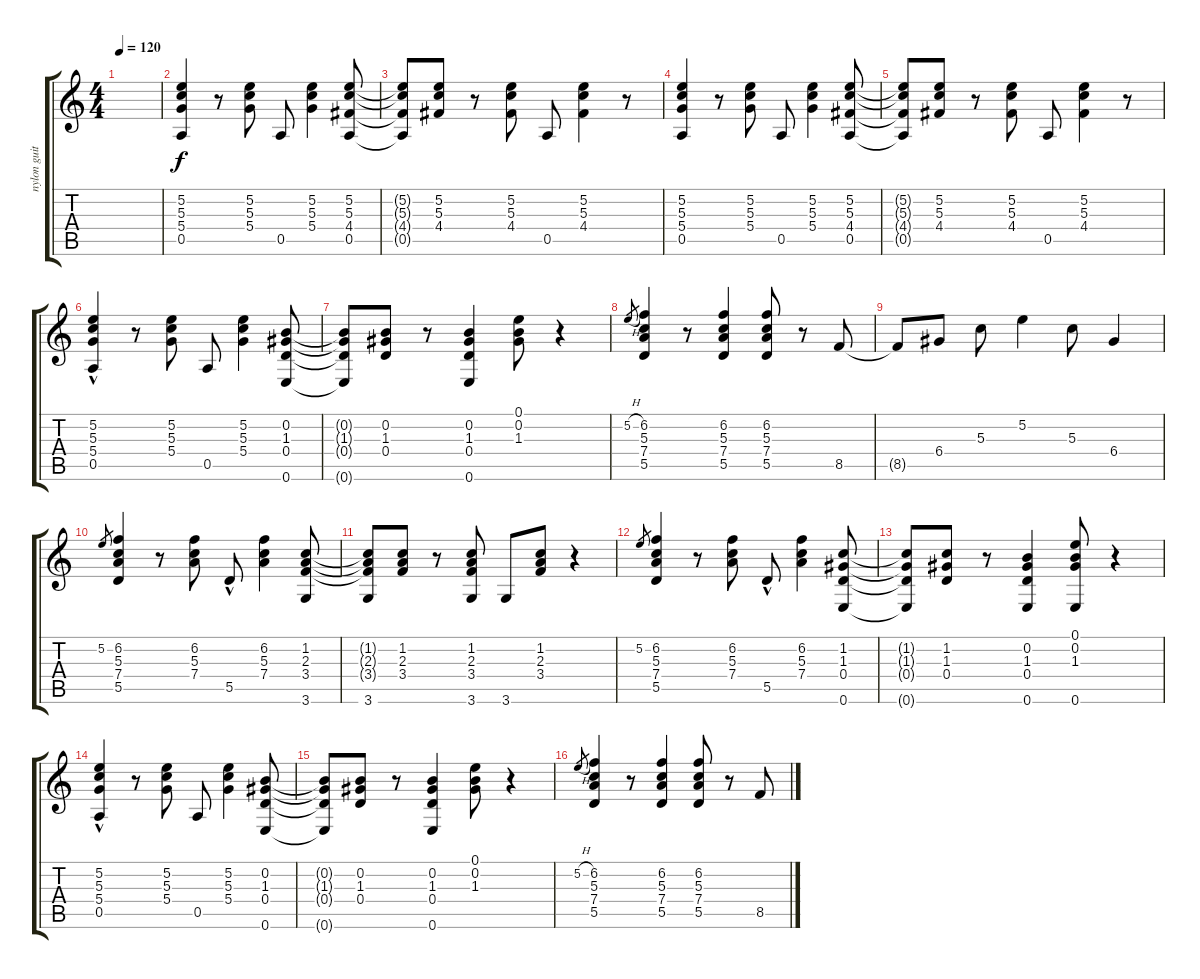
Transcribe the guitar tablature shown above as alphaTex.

\track ("nylon guitar" "nylon guit") {instrument acousticguitarnylon}
\staff {score tabs}
\tuning (E4 B3 G3 D3 A2 E2) {hide}
\ts (4 4)
\tempo 120
\clef g2
\ks c
|
(5.2 5.3 5.4 0.5).4{volume 10} r.8 (5.2 5.3 5.4).8 0.5.8 (5.2 5.3 5.4).4 (5.2 5.3 4.4 0.5).8 |
(5.2{t} 5.3{t} 4.4{t} 0.5{t}).8 (5.2 5.3 4.4).8 r.8 (5.2 5.3 4.4).8 0.5.8 (5.2 5.3 4.4).4 r.8 |
(5.2 5.3 5.4 0.5).4 r.8 (5.2 5.3 5.4).8 0.5.8 (5.2 5.3 5.4).4 (5.2 5.3 4.4 0.5).8 |
(5.2{t} 5.3{t} 4.4{t} 0.5{t}).8 (5.2 5.3 4.4).8 r.8 (5.2 5.3 4.4).8 0.5.8 (5.2 5.3 4.4).4 r.8 |
(5.2 5.3 5.4 0.5{hac}).4 r.8 (5.2 5.3 5.4).8 0.5.8 (5.2 5.3 5.4).4 (0.2 1.3 0.4 0.6).8 |
(0.2{t} 1.3{t} 0.4{t} 0.6{t}).8 (0.2 1.3 0.4).8 r.8 (0.2 1.3 0.4 0.6).4 (0.1 0.2 1.3).8 r.4 |
5.2{h}.8{gr} (6.2 5.3 7.4 5.5).4 r.8 (6.2 5.3 7.4 5.5).4 (6.2 5.3 7.4 5.5).8 r.8 8.5.8 |
8.5{t}.8 6.4.8 5.3.8 5.2.4 5.3.8 6.4.4 |
5.2.8{gr} (6.2 5.3 7.4 5.5).4 r.8 (6.2 5.3 7.4).8 5.5{hac}.8 (6.2 5.3 7.4).4 (1.2 2.3 3.4 3.6).8 |
(1.2{t} 2.3{t} 3.4{t} 3.6).8 (1.2 2.3 3.4).8 r.8 (1.2 2.3 3.4 3.6).8 3.6.8 (1.2 2.3 3.4).8 r.4 |
5.2.8{gr} (6.2 5.3 7.4 5.5).4 r.8 (6.2 5.3 7.4).8 5.5{hac}.8 (6.2 5.3 7.4).4 (1.2 1.3 0.4 0.6).8 |
(1.2{t} 1.3{t} 0.4{t} 0.6{t}).8 (1.2 1.3 0.4).8 r.8 (0.2 1.3 0.4 0.6).4 (0.1 0.2 1.3 0.6).8 r.4 |
(5.2 5.3 5.4 0.5{hac}).4 r.8 (5.2 5.3 5.4).8 0.5.8 (5.2 5.3 5.4).4 (0.2 1.3 0.4 0.6).8 |
(0.2{t} 1.3{t} 0.4{t} 0.6{t}).8 (0.2 1.3 0.4).8 r.8 (0.2 1.3 0.4 0.6).4 (0.1 0.2 1.3).8 r.4 |
5.2{h}.8{gr} (6.2 5.3 7.4 5.5).4 r.8 (6.2 5.3 7.4 5.5).4 (6.2 5.3 7.4 5.5).8 r.8 8.5.8
